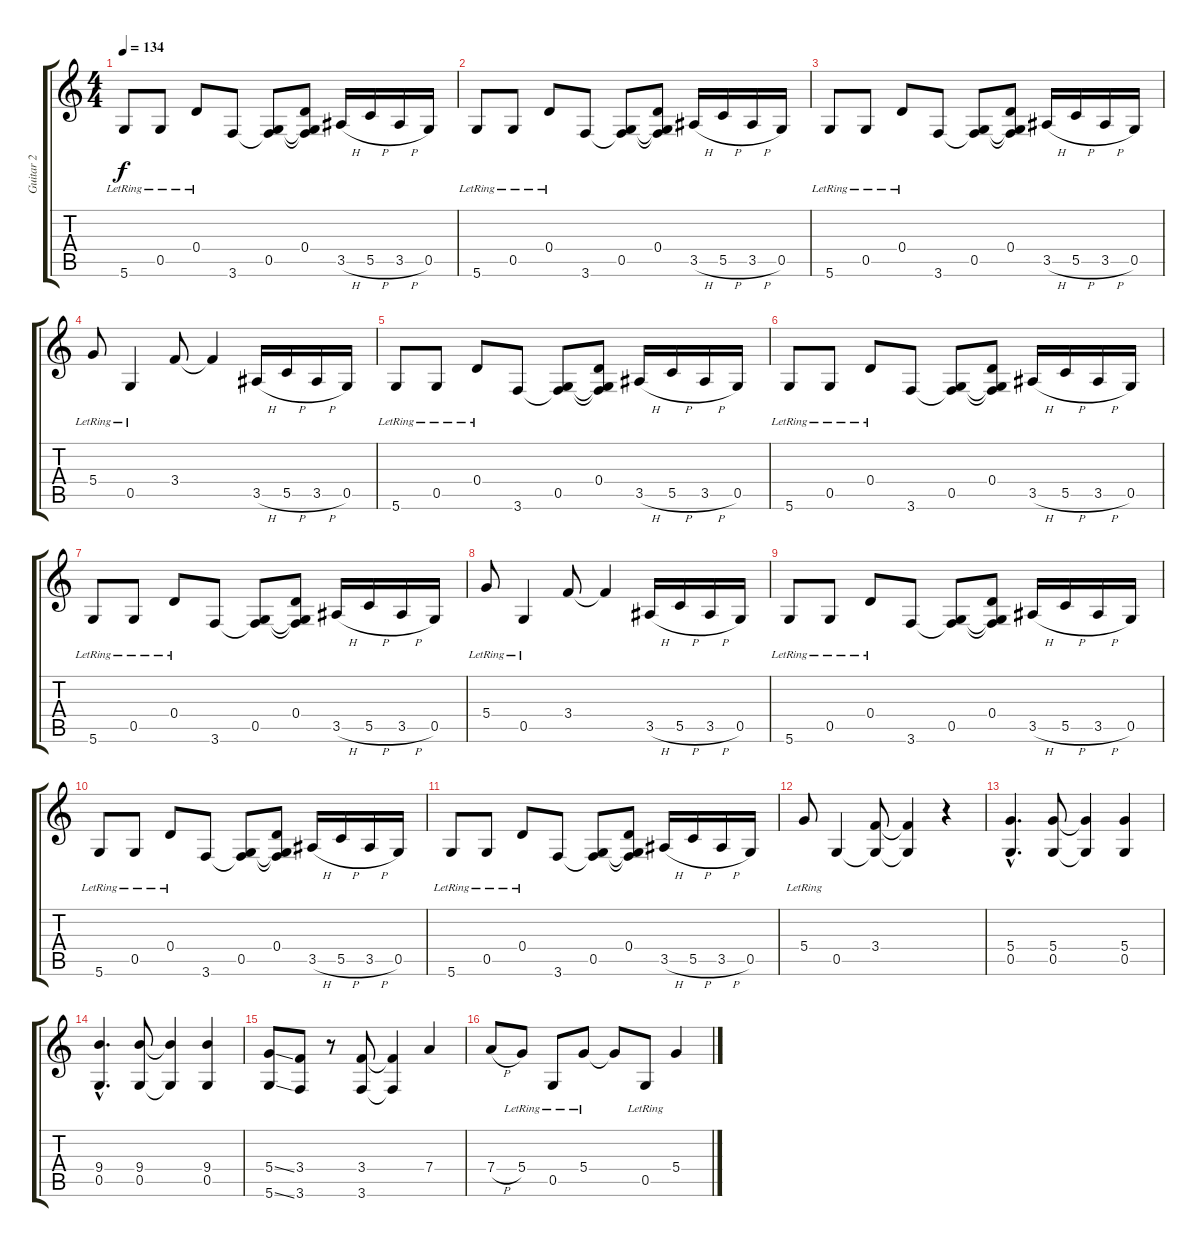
\track ("Guitar 2" "Guitar 2") {instrument overdrivenguitar}
\staff {score tabs}
\tuning (E4 B3 G3 D3 G2 D2) {hide}
\ts (4 4)
\tempo 134
\clef g2
\ks c
5.6{lr}.8{dy f} 0.5{lr}.8 0.4{lr}.8 3.6.8 (0.5 3.6{t}).8 (0.4 0.5{t} 3.6{t}).8 3.5{h}.16 5.5{h}.16 3.5{h}.16 0.5.16 |
5.6{lr}.8 0.5{lr}.8 0.4{lr}.8 3.6.8 (0.5 3.6{t}).8 (0.4 0.5{t} 3.6{t}).8 3.5{h}.16 5.5{h}.16 3.5{h}.16 0.5.16 |
5.6{lr}.8 0.5{lr}.8 0.4{lr}.8 3.6.8 (0.5 3.6{t}).8 (0.4 0.5{t} 3.6{t}).8 3.5{h}.16 5.5{h}.16 3.5{h}.16 0.5.16 |
5.4{lr}.8 0.5{lr}.4 3.4.8 3.4{t}.4 3.5{h}.16 5.5{h}.16 3.5{h}.16 0.5.16 |
5.6{lr}.8 0.5{lr}.8 0.4{lr}.8 3.6.8 (0.5 3.6{t}).8 (0.4 0.5{t} 3.6{t}).8 3.5{h}.16 5.5{h}.16 3.5{h}.16 0.5.16 |
5.6{lr}.8 0.5{lr}.8 0.4{lr}.8 3.6.8 (0.5 3.6{t}).8 (0.4 0.5{t} 3.6{t}).8 3.5{h}.16 5.5{h}.16 3.5{h}.16 0.5.16 |
5.6{lr}.8 0.5{lr}.8 0.4{lr}.8 3.6.8 (0.5 3.6{t}).8 (0.4 0.5{t} 3.6{t}).8 3.5{h}.16 5.5{h}.16 3.5{h}.16 0.5.16 |
5.4{lr}.8 0.5{lr}.4 3.4.8 3.4{t}.4 3.5{h}.16 5.5{h}.16 3.5{h}.16 0.5.16 |
5.6{lr}.8 0.5{lr}.8 0.4{lr}.8 3.6.8 (0.5 3.6{t}).8 (0.4 0.5{t} 3.6{t}).8 3.5{h}.16 5.5{h}.16 3.5{h}.16 0.5.16 |
5.6{lr}.8 0.5{lr}.8 0.4{lr}.8 3.6.8 (0.5 3.6{t}).8 (0.4 0.5{t} 3.6{t}).8 3.5{h}.16 5.5{h}.16 3.5{h}.16 0.5.16 |
5.6{lr}.8 0.5{lr}.8 0.4{lr}.8 3.6.8 (0.5 3.6{t}).8 (0.4 0.5{t} 3.6{t}).8 3.5{h}.16 5.5{h}.16 3.5{h}.16 0.5.16 |
5.4{lr}.8 0.5.4 (3.4 0.5{t}).8 (3.4{t} 0.5{t}).4 r.4 |
(5.4{hac} 0.5{hac}).4{d} (5.4 0.5).8 (5.4{t} 0.5{t}).4 (5.4 0.5).4 |
(9.4{hac} 0.5{hac}).4{d} (9.4 0.5).8 (9.4{t} 0.5{t}).4 (9.4 0.5).4 |
(5.4{ss} 5.6{ss}).8 (3.4 3.6).8 r.8 (3.4 3.6).8 (3.4{t} 3.6{t}).4 7.4.4 |
7.4{h}.8 5.4{lr}.8 0.5{lr}.8 5.4{lr}.8 5.4{t}.8 0.5{lr}.8 5.4.4
